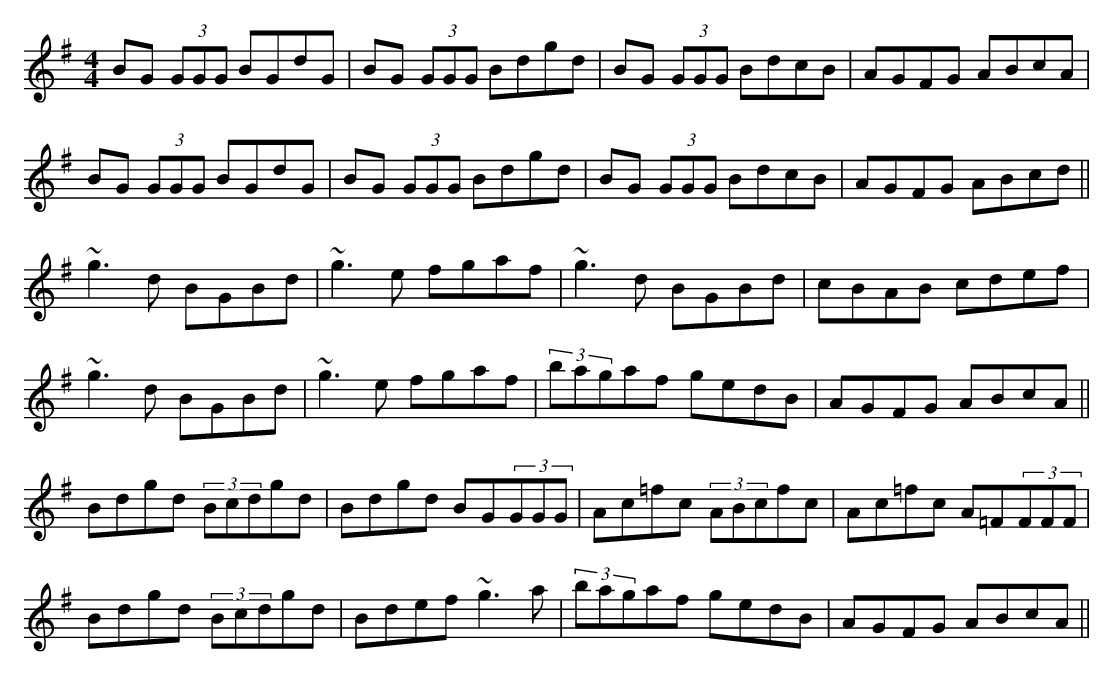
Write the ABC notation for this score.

X:1
M:4/4
K:G
BG (3GGG BGdG| BG (3GGG Bdgd| BG (3GGG BdcB| AGFG ABcA|
BG (3GGG BGdG| BG (3GGG Bdgd| BG (3GGG BdcB | AGFG ABcd||
~g3d BGBd| ~g3e fgaf| ~g3d BGBd| cBAB cdef|
~g3d BGBd| ~g3e fgaf| (3bagaf gedB| AGFG ABcA||
Bdgd (3Bcdgd| Bdgd BG(3GGG| Ac=fc (3ABcfc| Ac=fc A=F(3FFF|
Bdgd (3Bcdgd | Bdef ~g3a| (3bagaf gedB| AGFG ABcA||
